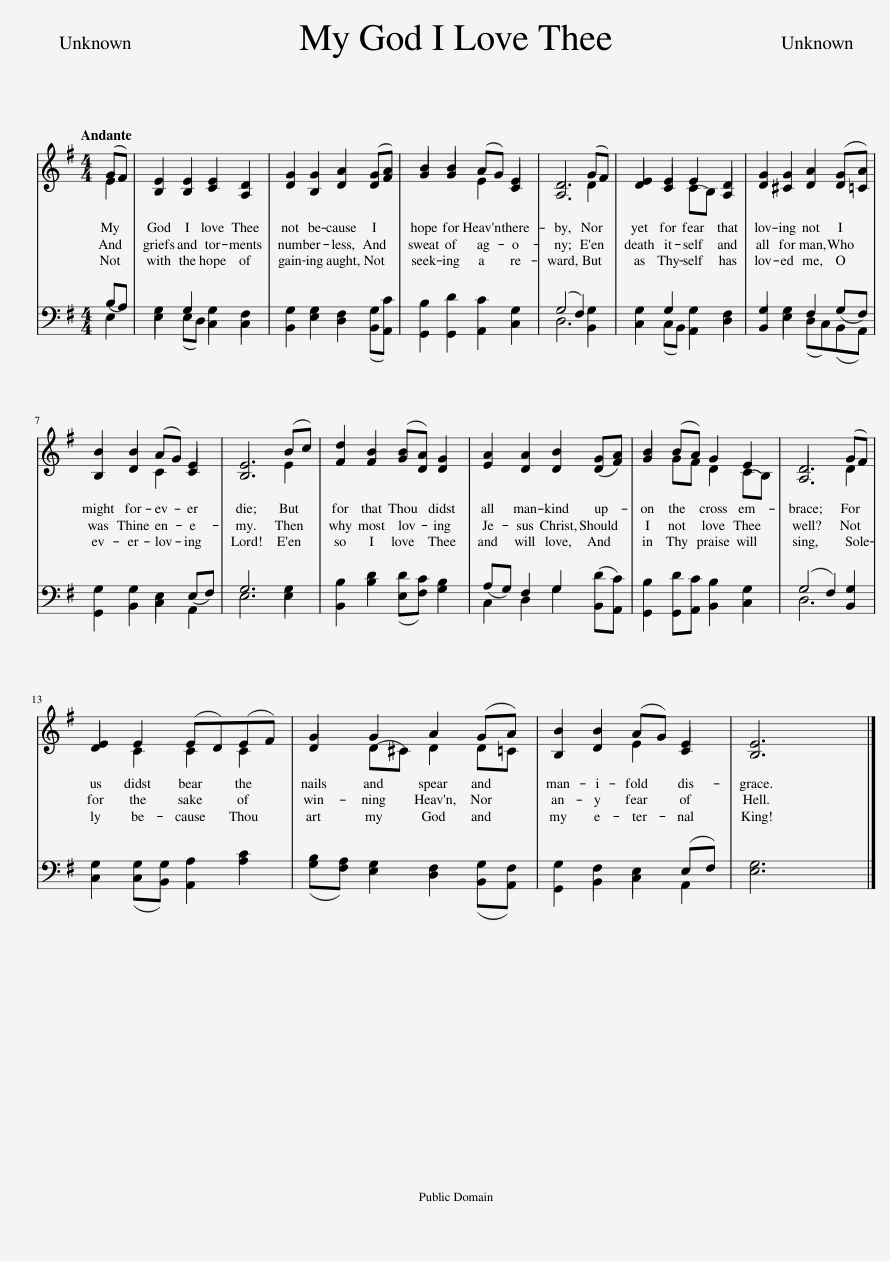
X:1
%%score { ( 1 2 ) | ( 3 4 ) }
L:1/8
Q:1/4=96
M:4/4
I:linebreak $
K:G
V:1 treble
V:2 treble
V:3 bass
V:4 bass
V:1
 (GF) | [B,E]2 [B,E]2 [CE]2 [A,D]2 | [DG]2 [B,G]2 [DA]2 ([DG][FA]) | B2 B2 (AG) E2 | D6 (GF) | %5
 E2 E2 E2 D2 | [DG]2 [^CG]2 [DA]2 ([DG][=CA]) |$ B2 B2 (AG) E2 | E6 (Bc) | [Fd]2 [FB]2 ([GB][DA]) [DG]2 | %10
 [EA]2 [DA]2 [DB]2 ([DG][FA]) | B2 (BA) G2 E2 | D6 (GF) |$ E2 E2 (ED)(EF) | G2 G2 A2 (GA) | %15
 B2 B2 (AG) E2 | [B,E]6 x2 |] %17
V:2
 E2 | x8 | x8 | G2 G2 E2 C2 | A,6 D2 | %5
 D2 C2 (CB,) A,2 | x8 |$ B,2 D2 C2 C2 | B,6 E2 | x8 | %10
 x8 | G2 GF D2 (CB,) | A,6 D2 |$ D2 C2 C2 C2 | D2 (D^C) D2 D=C | %15
 B,2 D2 E2 C2 | x8 |] %17
V:3
 (B,A,) | G,2 G,2 G,2 F,2 | [B,,G,]2 [E,G,]2 [D,F,]2 ([B,,G,][A,,C]) | [G,,B,]2 [G,,D]2 [A,,C]2 [C,G,]2 | (G,4 F,2) G,2 | %5
 G,2 G,2 G,2 F,2 | G,2 G,2 F,2 (G,F,) |$ G,2 G,2 E,2 (E,F,) | G,6 G,2 | [B,,B,]2 [B,D]2 ([E,D][F,C]) [G,B,]2 | %10
 (A,G,) F,2 G,2 ([B,,D][A,,C]) | [G,,B,]2 [G,,D][A,,C] [B,,B,]2 [C,G,]2 | (G,4 F,2) G,2 |$ [C,G,]2 ([C,G,][B,,G,]) [A,,A,]2 [A,C]2 | ([G,B,][F,A,]) [E,G,]2 [D,F,]2 ([B,,G,][A,,F,]) | %15
 G,2 F,2 E,2 (E,F,) | [E,G,]6 x2 |] %17
V:4
 E,2 | E,2 (E,D,) C,2 C,2 | x8 | x8 | D,6 B,,2 | %5
 C,2 (C,B,,) A,,2 D,2 | B,,2 E,2 (D,C,)(B,,A,,) |$ G,,2 B,,2 C,2 A,,2 | E,6 E,2 | x8 | %10
 C,2 D,2 G,2 x x | x8 | D,6 B,,2 |$ x8 | x8 | %15
 G,,2 B,,2 C,2 A,,2 | x8 |] %17
